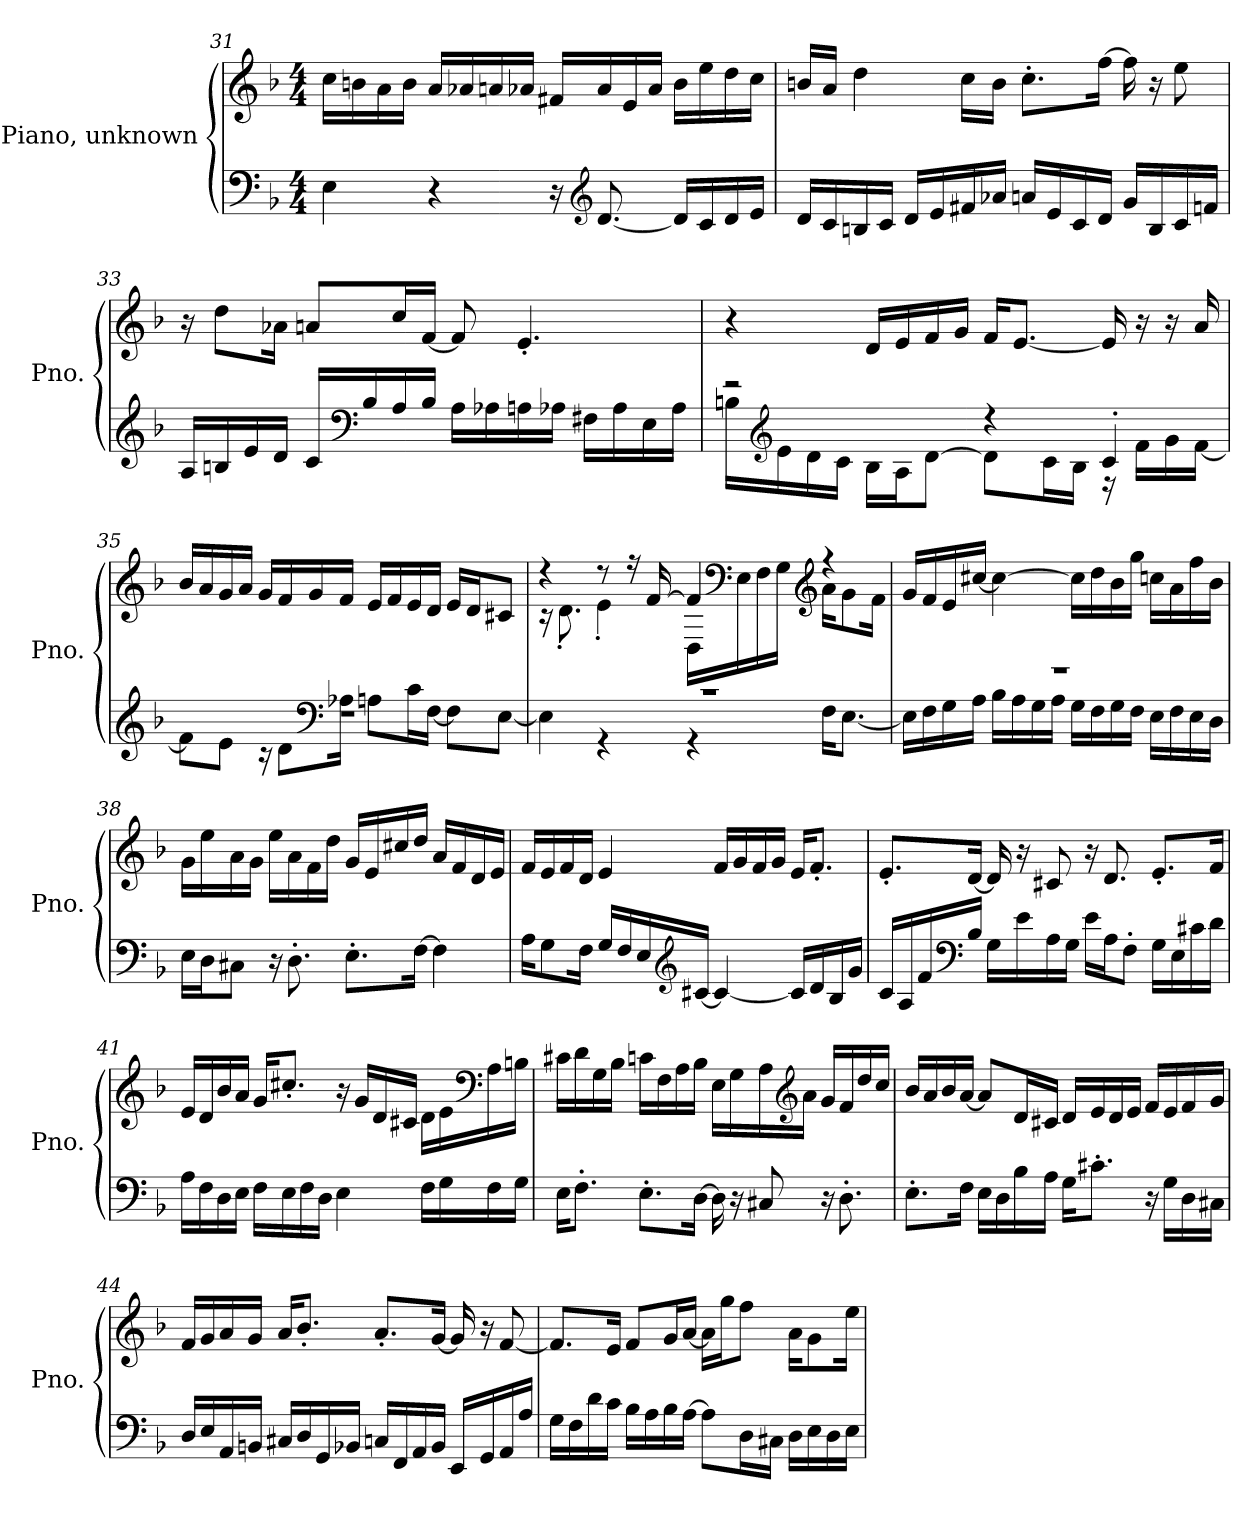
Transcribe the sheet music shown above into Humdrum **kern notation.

**kern	**kern
*part1	*part1
*staff2	*staff1
*I"Piano, unknown	*
*I'Pno.	*
*clefF4	*clefG2
*k[b-]	*k[b-]
*M4/4	*M4/4
=31	=31
4E\	16cc\LL
.	16bn\
.	16a\
.	16b\JJ
4r	16a/LL
.	16a-X/
.	16an/
.	16a-X/JJ
16r	16f#X/LL
*clefG2	*
[8.d/	16a-/
.	16e/
.	16a-/JJ
16d/LL]	16b\LL
16c/	16ee\
16d/	16dd\
16e/JJ	16cc\JJ
!!LO:LB:g=z
=32	=32
16d/LL	16bn/LL
16c/	16a/JJ
16Bn/	4dd\
16c/JJ	.
16d/LL	.
16e/	.
16f#X/	16cc\LL
16a-X/JJ	16b\JJ
16an/LL	8.cc'\L
16e/	.
16c/	.
16d/JJ	[16ff\Jk
16g/LL	16ff\]
16B/	16r
16c/	8ee\
16fn/JJ	.
=33	=33
16A/LL	16r
16Bn/	8dd\L
16e/	.
16d/JJ	16a-X\Jk
16c/LL	8an/L
*clefF4	*
16B/	.
16A/	16cc/L
16B/JJ	[16f/JJ
16A\LL	8f/]
16A-X\	.
16An\	4.e'/
16A-X\JJ	.
16F#X\LL	.
16A-\	.
16E\	.
16A-\JJ	.
!!LO:LB:g=z
=34	=34
*^	*
2r	16Bn\LL	4r
*clefG2	*	*
.	16e\	.
.	16d\	.
.	16c\JJ	.
.	16B\LL	16d/LL
.	16A\J	16e/
.	[8d\J	16f/
.	.	16g/JJ
4r	8d\L]	16f/KL
.	.	[8.e/J
.	16c\L	.
.	16B\JJ	.
4c'/	16r	16e/]
.	16f\LL	16r
.	16g\	16r
.	[16f\JJ	16a/
=35	=35	=35
1r	8f\L]	16b-/LL
.	.	16a/
.	8e\J	16g/
.	.	16a/JJ
.	16r	16g/LL
.	8d\L	16f/
.	.	16g/
*clefF4	*	*
.	16A-X\Jk	16f/JJ
.	8An\L	16e/LL
.	.	16f/
.	16c\L	16e/
.	[16F\JJ	16d/JJ
.	8F\L]	16e/LL
.	.	16d/J
.	[8E\J	8c#X/J
!!LO:LB:g=z
=36	=36	=36
*	*	*^
1r	4E\]	4r	16r
.	.	.	8.d'\
.	4r	8r	4e'\
.	.	16r	.
.	.	[16f/	.
.	4r	4f/]	16D\LL
*	*	*clefF4	*
.	.	.	16E\
.	.	.	16F\
.	.	.	16G\JJ
*	*	*clefG2	*
.	16F\KL	4r	16a\KL
.	[8.E\J	.	8g\
.	.	.	16f\Jk
*	*	*v	*v
=37	=37	=37
1r	16E\LL]	16g/LL
.	16F\	16f/
.	16G\	16e/
.	16A\JJ	[16cc#X/JJ
.	16B-\LL	4cc#\_
.	16A\	.
.	16G\	.
.	16A\JJ	.
.	16G\LL	16cc#\LL]
.	16F\	16dd\
.	16G\	16b-\
.	16F\JJ	16gg\JJ
.	16E\LL	16ccn\LL
.	16F\	16a\
.	16E\	16ff\
.	16D\JJ	16b-\JJ
*v	*v	*
!!LO:PB:g=z
=38	=38
16E\LL	16g\LL
16D\J	16ee\
8C#X\J	16a\
.	16g\JJ
16r	16ee\LL
8.D'\	16a\
.	16f\
.	16dd\JJ
8.E'\L	16g/LL
.	16e/
.	16cc#X/
[16F\Jk	16dd/JJ
4F\]	16a/LL
.	16f/
.	16d/
.	16e/JJ
=39	=39
16A\KL	16f/LL
8G\	16e/
.	16f/
16F\Jk	16d/JJ
16G/LL	4e/
16F/	.
16E/	.
*clefG2	*
[16c#X/JJ	.
4c#/_	16f/LL
.	16g/
.	16f/
.	16g/JJ
16c#/LL]	16e/KL
16d/	8.f'/J
16B-/	.
16g/JJ	.
!!LO:LB:g=z
=40	=40
16c/LL	8.e'/L
16A/	.
16f/	.
*clefF4	*
16B-/JJ	[16d/Jk
16G\LL	16d/]
16e\	16r
16A\	8c#X/
16G\JJ	.
16e\LL	16r
16A\J	8.d/
8F'\J	.
16G\LL	8.e'/L
16E\	.
16c#X\	.
16d\JJ	16f/Jk
=41	=41
16A\LL	16e/LL
16F\	16d/
16D\	16b-/
16E\JJ	16a/JJ
16F\LL	16g/KL
16E\	8.cc#X'/J
16F\	.
16D\JJ	.
4E\	16r
.	16g/LL
.	16d/
.	16c#X/JJ
16F\LL	16d\LL
16G\	16e\
*	*clefF4
16F\	16A\
16G\JJ	16Bn\JJ
!!LO:LB:g=z
=42	=42
16E\KL	16c#X\LL
8.F'\J	16d\
.	16G\
.	16B-\JJ
8.E'\L	16cn\LL
.	16F\
.	16A\
[16D\Jk	16B-\JJ
16D\]	16E\LL
16r	16G\
8C#X/	16A\
*	*clefG2
.	16a\JJ
16r	16g/LL
8.D'\	16f/
.	16dd/
.	16cc/JJ
=43	=43
8.E'\L	16b-/LL
.	16a/
.	16b-/
16F\Jk	[16a/JJ
16E\LL	8a/L]
16D\	.
16B-\	16d/L
16A\JJ	16c#X/JJ
16G\KL	16d/LL
8.c#X'\J	16e/
.	16d/
.	16e/JJ
16r	16f/LL
16G\LL	16e/
16D\	16f/
16C#X\JJ	16g/JJ
!!LO:LB:g=z
=44	=44
16D/LL	16f/LL
16E/	16g/
16AA/	16a/
16BBn/JJ	16g/JJ
16C#X/LL	16a/KL
16D/	8.b-'/J
16GG/	.
16BB-X/JJ	.
16Cn/LL	8.a'/L
16FF/	.
16AA/	.
16BB-/JJ	[16g/Jk
16EE/LL	16g/]
16GG/	16r
16AA/	[8f/
16A/JJ	.
=45	=45
16G\LL	8.f/L]
16F\	.
16d\	.
16c\JJ	16e/Jk
16B-\LL	8f/L
16A\	.
16B-\	16g/L
[16A\JJ	[16a/JJ
8A\L]	16a\LL]
.	16gg\J
16D\L	8ff\J
16C#X\JJ	.
16D\LL	16a\KL
16E\	8g\
16D\	.
16E\JJ	16ee\Jk
=	=
*-	*-
